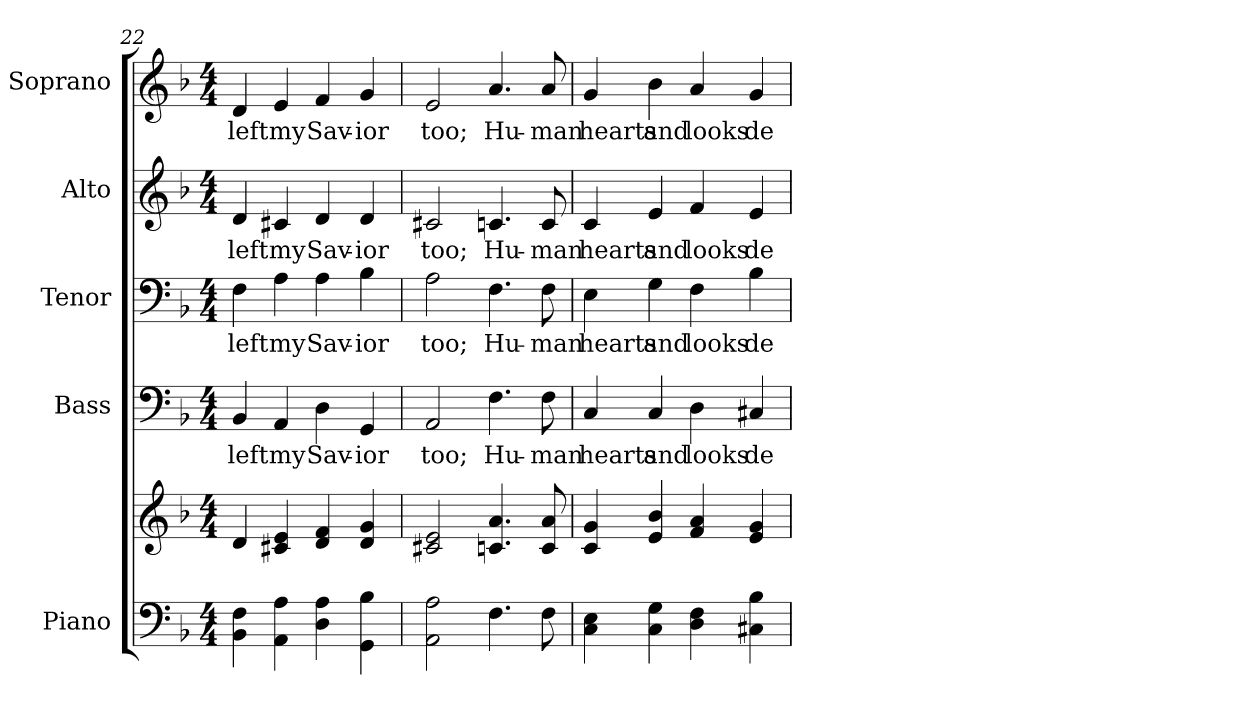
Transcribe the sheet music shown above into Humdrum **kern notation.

**kern	**kern	**kern	**text	**kern	**text	**kern	**text	**kern	**text
*part5	*part5	*part4	*part4	*part3	*part3	*part2	*part2	*part1	*part1
*staff6	*staff5	*staff4	*staff4	*staff3	*staff3	*staff2	*staff2	*staff1	*staff1
*I"Piano	*	*I"Bass	*	*I"Tenor	*	*I"Alto	*	*I"Soprano	*
*I'Pno.	*	*I'B.	*	*I'T.	*	*I'A.	*	*I'S.	*
*clefF4	*clefG2	*clefF4	*	*clefF4	*	*clefG2	*	*clefG2	*
*k[b-]	*k[b-]	*k[b-]	*	*k[b-]	*	*k[b-]	*	*k[b-]	*
*F:	*F:	*F:	*	*F:	*	*F:	*	*F:	*
*M4/4	*M4/4	*M4/4	*	*M4/4	*	*M4/4	*	*M4/4	*
=22	=22	=22	=22	=22	=22	=22	=22	=22	=22
!	!	!	!LO:LY:b:color=#000000	!	!	!	!	!	!
!	!	!	!	!	!LO:LY:b:color=#000000	!	!	!	!
!	!	!	!	!	!	!	!LO:LY:b:color=#000000	!	!
!	!	!	!	!	!	!	!	!	!LO:LY:b:color=#000000
4BB-i\ 4Fi	4di/	4BB-i/	left	4Fi\	left	4di/	left	4di/	left
!	!	!	!LO:LY:b:color=#000000	!	!	!	!	!	!
!	!	!	!	!	!LO:LY:b:color=#000000	!	!	!	!
!	!	!	!	!	!	!	!LO:LY:b:color=#000000	!	!
!	!	!	!	!	!	!	!	!	!LO:LY:b:color=#000000
4AAi\ 4Ai	4c#Xi/ 4ei	4AAi/	my	4Ai\	my	4c#Xi/	my	4ei/	my
!	!	!	!LO:LY:b:color=#000000	!	!	!	!	!	!
!	!	!	!	!	!LO:LY:b:color=#000000	!	!	!	!
!	!	!	!	!	!	!	!LO:LY:b:color=#000000	!	!
!	!	!	!	!	!	!	!	!	!LO:LY:b:color=#000000
4Di\ 4Ai	4di/ 4fi	4Di\	Sav-	4Ai\	Sav-	4di/	Sav-	4fi/	Sav-
!	!	!	!LO:LY:b:color=#000000	!	!	!	!	!	!
!	!	!	!	!	!LO:LY:b:color=#000000	!	!	!	!
!	!	!	!	!	!	!	!LO:LY:b:color=#000000	!	!
!	!	!	!	!	!	!	!	!	!LO:LY:b:color=#000000
4GGi\ 4B-i	4di/ 4gi	4GGi/	-ior	4B-i\	-ior	4di/	-ior	4gi/	-ior
!!LO:PB:g=z
=23	=23	=23	=23	=23	=23	=23	=23	=23	=23
!	!	!	!LO:LY:b:color=#000000	!	!	!	!	!	!
!	!	!	!	!	!LO:LY:b:color=#000000	!	!	!	!
!	!	!	!	!	!	!	!LO:LY:b:color=#000000	!	!
!	!	!	!	!	!	!	!	!	!LO:LY:b:color=#000000
2AAi\ 2Ai	2c#Xi/ 2ei	2AAi/	too;	2Ai\	too;	2c#Xi/	too;	2ei/	too;
!	!	!	!LO:LY:b:color=#000000	!	!	!	!	!	!
!	!	!	!	!	!LO:LY:b:color=#000000	!	!	!	!
!	!	!	!	!	!	!	!LO:LY:b:color=#000000	!	!
!	!	!	!	!	!	!	!	!	!LO:LY:b:color=#000000
4.Fi\	4.cni/ 4.ai	4.Fi\	Hu-	4.Fi\	Hu-	4.cni/	Hu-	4.ai/	Hu-
!	!	!	!LO:LY:b:color=#000000	!	!	!	!	!	!
!	!	!	!	!	!LO:LY:b:color=#000000	!	!	!	!
!	!	!	!	!	!	!	!LO:LY:b:color=#000000	!	!
!	!	!	!	!	!	!	!	!	!LO:LY:b:color=#000000
8Fi\	8ci/ 8ai	8Fi\	-man	8Fi\	-man	8ci/	-man	8ai/	-man
=24	=24	=24	=24	=24	=24	=24	=24	=24	=24
!	!	!	!LO:LY:b:color=#000000	!	!	!	!	!	!
!	!	!	!	!	!LO:LY:b:color=#000000	!	!	!	!
!	!	!	!	!	!	!	!LO:LY:b:color=#000000	!	!
!	!	!	!	!	!	!	!	!	!LO:LY:b:color=#000000
4Ci\ 4Ei	4ci/ 4gi	4Ci/	hearts	4Ei\	hearts	4ci/	hearts	4gi/	hearts
!	!	!	!LO:LY:b:color=#000000	!	!	!	!	!	!
!	!	!	!	!	!LO:LY:b:color=#000000	!	!	!	!
!	!	!	!	!	!	!	!LO:LY:b:color=#000000	!	!
!	!	!	!	!	!	!	!	!	!LO:LY:b:color=#000000
4Ci\ 4Gi	4ei/ 4b-i	4Ci/	and	4Gi\	and	4ei/	and	4b-i\	and
!	!	!	!LO:LY:b:color=#000000	!	!	!	!	!	!
!	!	!	!	!	!LO:LY:b:color=#000000	!	!	!	!
!	!	!	!	!	!	!	!LO:LY:b:color=#000000	!	!
!	!	!	!	!	!	!	!	!	!LO:LY:b:color=#000000
4Di\ 4Fi	4fi/ 4ai	4Di\	looks	4Fi\	looks	4fi/	looks	4ai/	looks
!	!	!	!LO:LY:b:color=#000000	!	!	!	!	!	!
!	!	!	!	!	!LO:LY:b:color=#000000	!	!	!	!
!	!	!	!	!	!	!	!LO:LY:b:color=#000000	!	!
!	!	!	!	!	!	!	!	!	!LO:LY:b:color=#000000
4C#Xi\ 4B-i	4ei/ 4gi	4C#Xi/	de-	4B-i\	de-	4ei/	de-	4gi/	de-
=	=	=	=	=	=	=	=	=	=
*-	*-	*-	*-	*-	*-	*-	*-	*-	*-
